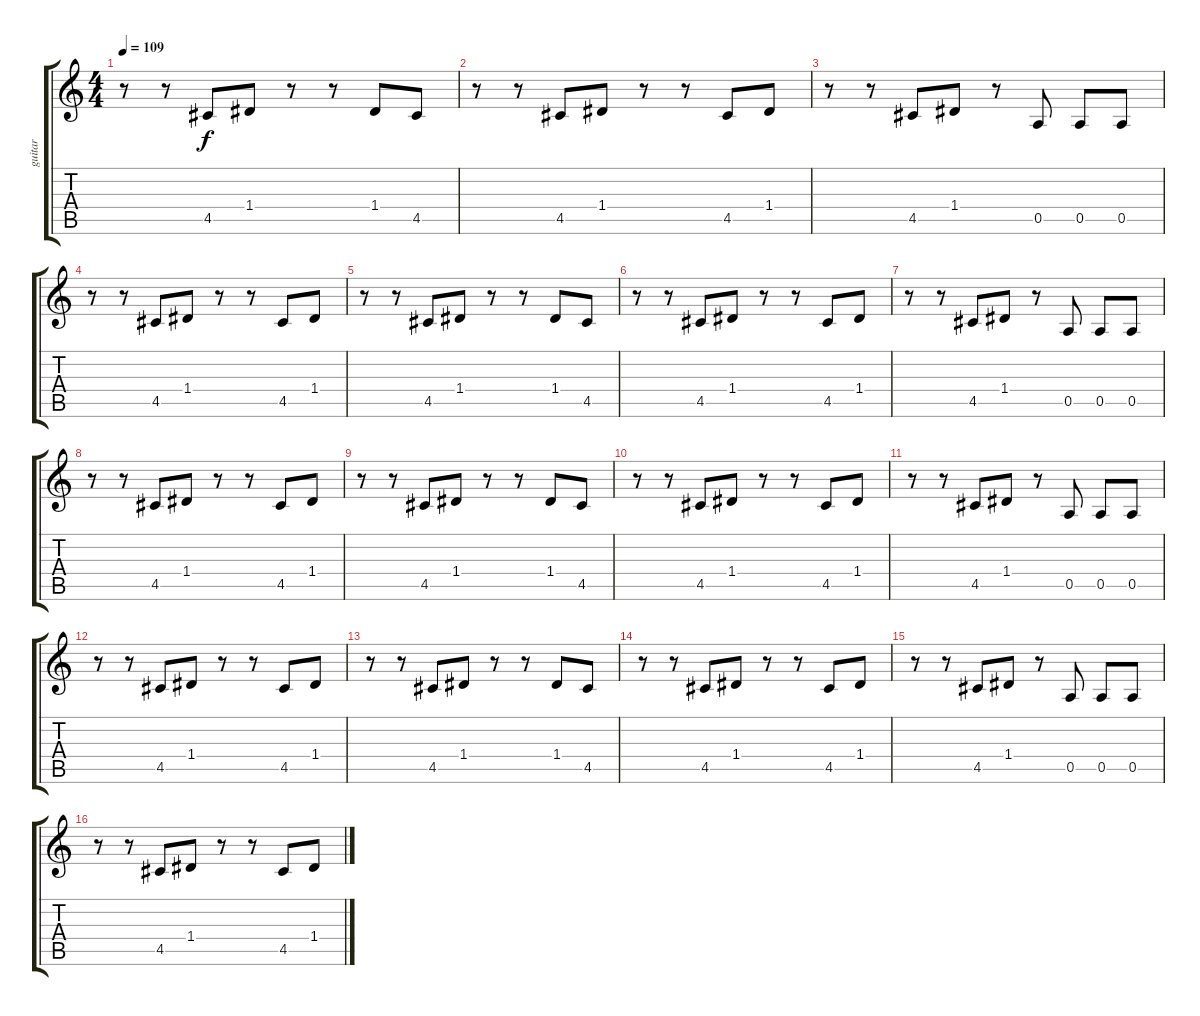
\track ("guitar" "guitar") {instrument overdrivenguitar}
\staff {score tabs}
\tuning (E4 B3 G3 D3 A2 E2) {hide}
\ts (4 4)
\tempo 109
\clef g2
\ks c
r.8{dy f} r.8 4.5.8 1.4.8 r.8 r.8 1.4.8 4.5.8 |
r.8 r.8 4.5.8 1.4.8 r.8 r.8 4.5.8 1.4.8 |
r.8 r.8 4.5.8 1.4.8 r.8 0.5.8 0.5.8 0.5.8 |
r.8 r.8 4.5.8 1.4.8 r.8 r.8 4.5.8 1.4.8 |
r.8 r.8 4.5.8 1.4.8 r.8 r.8 1.4.8 4.5.8 |
r.8 r.8 4.5.8 1.4.8 r.8 r.8 4.5.8 1.4.8 |
r.8 r.8 4.5.8 1.4.8 r.8 0.5.8 0.5.8 0.5.8 |
r.8 r.8 4.5.8 1.4.8 r.8 r.8 4.5.8 1.4.8 |
r.8 r.8 4.5.8 1.4.8 r.8 r.8 1.4.8 4.5.8 |
r.8 r.8 4.5.8 1.4.8 r.8 r.8 4.5.8 1.4.8 |
r.8 r.8 4.5.8 1.4.8 r.8 0.5.8 0.5.8 0.5.8 |
r.8 r.8 4.5.8 1.4.8 r.8 r.8 4.5.8 1.4.8 |
r.8 r.8 4.5.8 1.4.8 r.8 r.8 1.4.8 4.5.8 |
r.8 r.8 4.5.8 1.4.8 r.8 r.8 4.5.8 1.4.8 |
r.8 r.8 4.5.8 1.4.8 r.8 0.5.8 0.5.8 0.5.8 |
r.8 r.8 4.5.8 1.4.8 r.8 r.8 4.5.8 1.4.8
